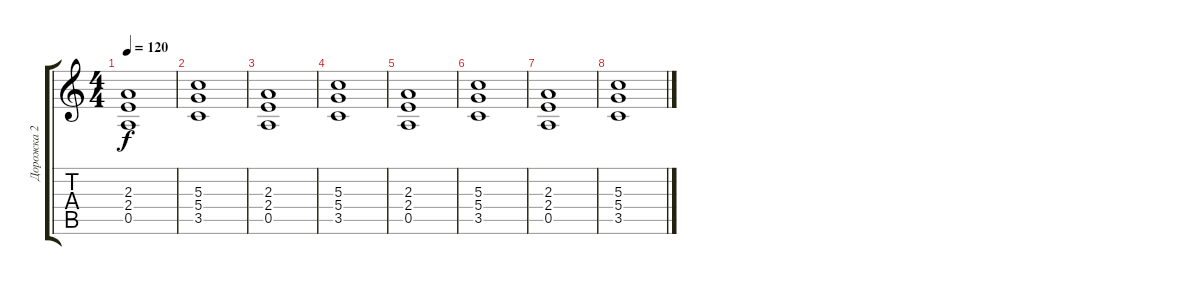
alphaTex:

\track ("Дорожка 2" "Дорожка 2") {instrument distortionguitar}
\staff {score tabs}
\tuning (E4 B3 G3 D3 A2 E2) {hide}
\ts (4 4)
\tempo 120
\clef g2
\ks c
(2.3 2.4 0.5).1{dy f} |
(5.3 5.4 3.5).1 |
(2.3 2.4 0.5).1 |
(5.3 5.4 3.5).1 |
(2.3 2.4 0.5).1 |
(5.3 5.4 3.5).1 |
(2.3 2.4 0.5).1 |
(5.3 5.4 3.5).1
